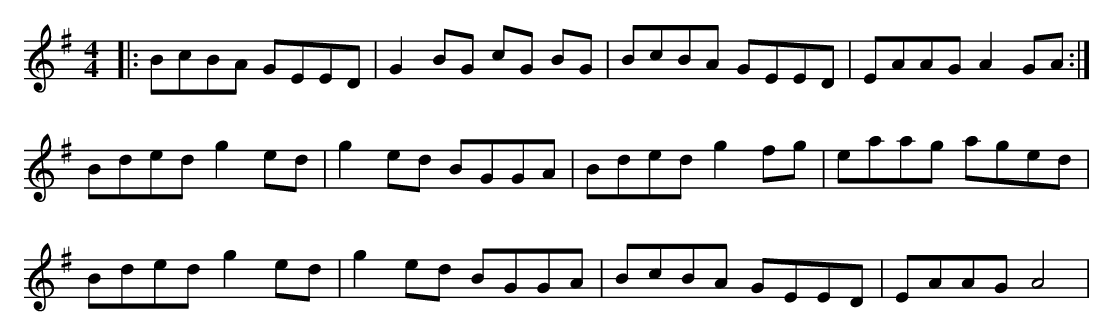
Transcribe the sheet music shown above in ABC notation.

X:1
M:4/4
K:G
|:BcBA GEED|G2 BG cG BG|BcBA GEED|EAAG A2 GA:|
Bded g2 ed|g2 ed BGGA|Bded g2 fg|eaag aged|
Bded g2 ed|g2 ed BGGA|BcBA GEED|EAAG A4|
